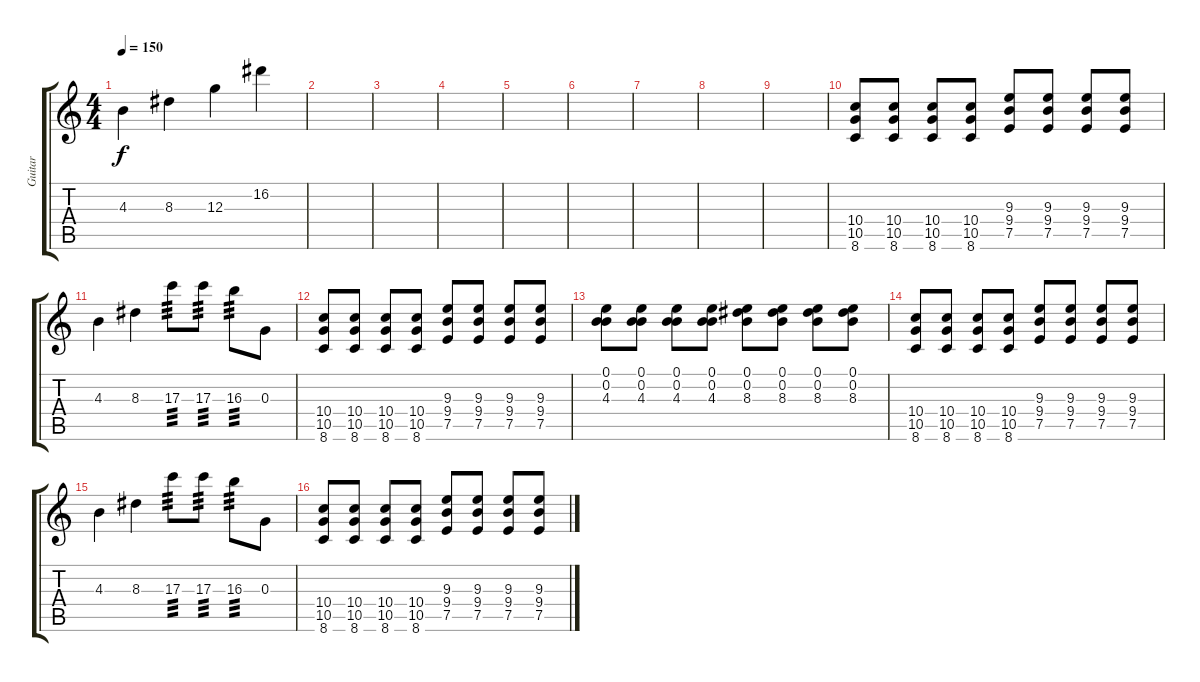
\track ("Guitar" "Guitar") {instrument overdrivenguitar}
\staff {score tabs}
\tuning (E4 B3 G3 D3 A2 E2) {hide}
\ts (4 4)
\tempo 150
\clef g2
\ks c
4.3.4{dy f} 8.3.4 12.3.4 16.2.4 |
|
|
|
|
|
|
|
|
(10.4 10.5 8.6).8 (10.4 10.5 8.6).8 (10.4 10.5 8.6).8 (10.4 10.5 8.6).8 (9.3 9.4 7.5).8 (9.3 9.4 7.5).8 (9.3 9.4 7.5).8 (9.3 9.4 7.5).8 |
4.3.4 8.3.4 17.3.8{tp 3} 17.3.8{tp 3} 16.3.8{tp 3} 0.3.8 |
(10.4 10.5 8.6).8 (10.4 10.5 8.6).8 (10.4 10.5 8.6).8 (10.4 10.5 8.6).8 (9.3 9.4 7.5).8 (9.3 9.4 7.5).8 (9.3 9.4 7.5).8 (9.3 9.4 7.5).8 |
(0.1 0.2 4.3).8 (0.1 0.2 4.3).8 (0.1 0.2 4.3).8 (0.1 0.2 4.3).8 (0.1 0.2 8.3).8 (0.1 0.2 8.3).8 (0.1 0.2 8.3).8 (0.1 0.2 8.3).8 |
(10.4 10.5 8.6).8 (10.4 10.5 8.6).8 (10.4 10.5 8.6).8 (10.4 10.5 8.6).8 (9.3 9.4 7.5).8 (9.3 9.4 7.5).8 (9.3 9.4 7.5).8 (9.3 9.4 7.5).8 |
4.3.4 8.3.4 17.3.8{tp 3} 17.3.8{tp 3} 16.3.8{tp 3} 0.3.8 |
(10.4 10.5 8.6).8 (10.4 10.5 8.6).8 (10.4 10.5 8.6).8 (10.4 10.5 8.6).8 (9.3 9.4 7.5).8 (9.3 9.4 7.5).8 (9.3 9.4 7.5).8 (9.3 9.4 7.5).8
